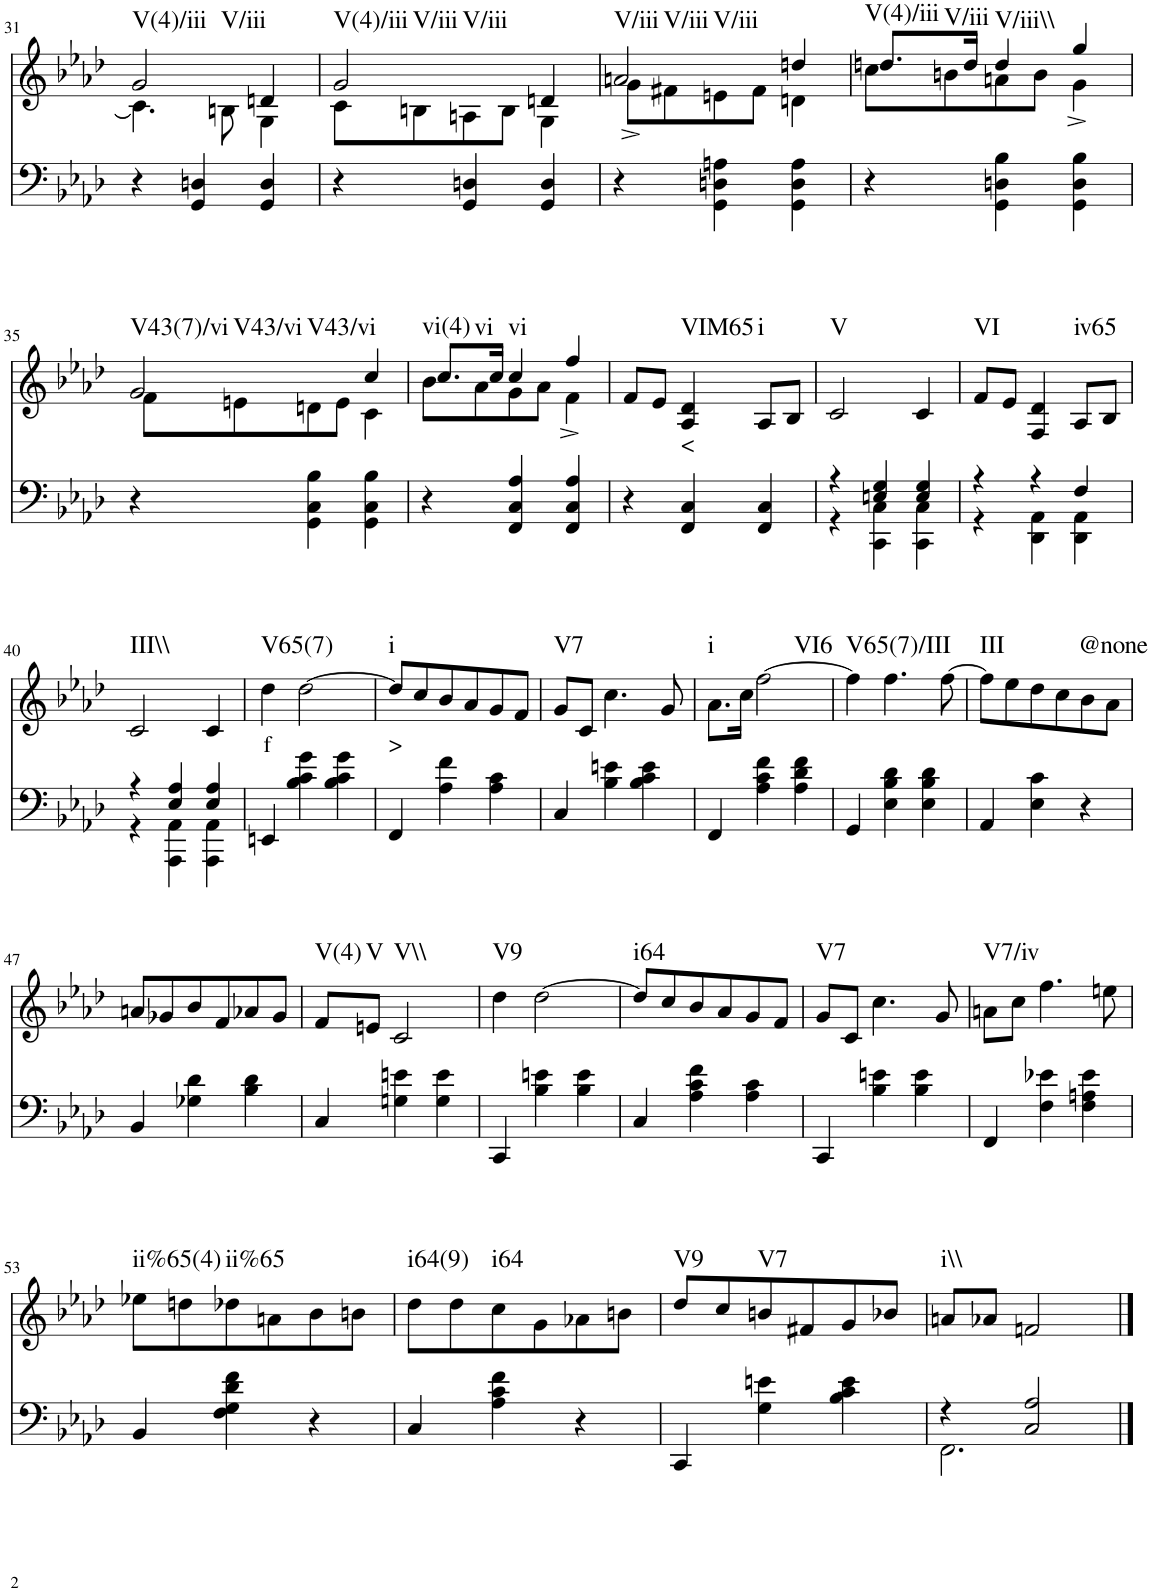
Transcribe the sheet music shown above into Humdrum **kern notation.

**kern	**kern	**text	**harte
*part2	*part1	*part1	*part1
*staff2	*staff1	*staff1	*
*I"piano	*I"piano	*	*
*I'Pno	*I'Pno	*	*
!!LO:PB:g=z
*clefF4	*clefG2	*	*
*k[b-e-a-d-]	*k[b-e-a-d-]	*	*
*f:	*f:	*	*
*M3/4	*M3/4	*	*
=31	=31	=31	=31
*	*^	*	*
!	!	!	!	!LO:H:n=1:kt=V(4)/iii
!	!	!	!	!LO:H:n=2:kt=V/iii
4r	2g/	4.c\]	.	N N
4GG/ 4Dn/	.	.	.	.
.	.	8Bn\	.	.
4GG/ 4D/	4dn/	4G\	.	.
=32	=32	=32	=32	=32
!	!	!	!	!LO:H:n=1:kt=V(4)/iii
!	!	!	!	!LO:H:n=2:kt=V/iii
!	!	!	!	!LO:H:n=3:kt=V/iii
4r	2g/	8c\L	.	N N N
.	.	8Bn\	.	.
4GG/ 4Dn/	.	8An\	.	.
.	.	8B\J	.	.
4GG/ 4D/	4dn/	4G\	.	.
=33	=33	=33	=33	=33
!	!	!	!	!LO:H:n=1:kt=V/iii
!	!	!	!	!LO:H:n=2:kt=V/iii
!	!	!	!	!LO:H:n=3:kt=V/iii
4r	2an/	8g^\L	.	N N N
.	.	8f#X\	.	.
4GG\ 4Dn\ 4An\	.	8en\	.	.
.	.	8f#\J	.	.
4GG\ 4D\ 4A\	4ddn/	4dn\	.	.
=34	=34	=34	=34	=34
!	!	!	!	!LO:H:n=1:kt=V(4)/iii
!	!	!	!	!LO:H:n=2:kt=V/iii
4r	8.ddn/L	8cc\L	.	N N
.	.	8bn\	.	.
.	16dd/Jk	.	.	.
!	!	!	!	!LO:H:kt=V/iii\\
4GG\ 4Dn\ 4B-\	4dd/	8an\	.	N
.	.	8b\J	.	.
4GG\ 4D\ 4B-\	4gg/	4g^\	.	.
!!LO:LB:g=z	!!
=35	=35	=35	=35	=35
!	!	!	!	!LO:H:n=1:kt=V43(7)/vi
!	!	!	!	!LO:H:n=2:kt=V43/vi
!	!	!	!	!LO:H:n=3:kt=V43/vi
4r	2g/	8f\L	.	N N N
.	.	8en\	.	.
4GG\ 4C\ 4B-\	.	8dn\	.	.
.	.	8e\J	.	.
4GG\ 4C\ 4B-\	4cc/	4c\	.	.
=36	=36	=36	=36	=36
!	!	!	!	!LO:H:n=1:kt=vi(4)
!	!	!	!	!LO:H:n=2:kt=vi
4r	8.cc/L	8b-\L	.	N N
.	.	8a-\	.	.
.	16cc/Jk	.	.	.
!	!	!	!	!LO:H:kt=vi
4FF/ 4C/ 4A-/	4cc/	8g\	.	N
.	.	8a-\J	.	.
4FF/ 4C/ 4A-/	4ff/	4f^\	.	.
*	*v	*v	*	*
=37	=37	=37	=37
4r	8f/L	.	.
.	8e-/J	.	.
!	!	!LO:LY:b	!LO:H:kt=VIM65
4FF/ 4C/	4A-/ 4d-/	<	N
!	!	!	!LO:H:kt=i
4FF/ 4C/	8A-/L	.	N
.	8B-/J	.	.
=38	=38	=38	=38
*^	*	*	*
!	!	!	!	!LO:H:kt=V
4r	4r	2c/	.	N
4En/ 4G/	4CC\ 4C\	.	.	.
4E/ 4G/	4CC\ 4C\	4c/	.	.
=39	=39	=39	=39	=39
!	!	!	!	!LO:H:kt=VI
4r	4r	8f/L	.	N
.	.	8e-/J	.	.
4r	4DD-\ 4AA-\	4F/ 4d-/	.	.
!	!	!	!	!LO:H:kt=iv65
4F/	4DD-\ 4AA-\	8A-/L	.	N
.	.	8B-/J	.	.
!!LO:LB:g=z
=40	=40	=40	=40	=40
!	!	!	!	!LO:H:kt=III\\
4r	4r	2c/	.	N
4E-/ 4A-/	4AAA-\ 4AA-\	.	.	.
4E-/ 4A-/	4AAA-\ 4AA-\	4c/	.	.
=41	=41	=41	=41	=41
!	!	!	!LO:LY:b	!LO:H:kt=V65(7)
*v	*v	*	*	*
4EEn/	4dd-\	f	N
4B-\ 4c\ 4g\	[2dd-\	.	.
4B-\ 4c\ 4g\	.	.	.
=42	=42	=42	=42
!	!	!LO:LY:b	!LO:H:kt=i
4FF/	8dd-/L]	>	N
.	8cc/	.	.
4A-\ 4f\	8b-/	.	.
.	8a-/	.	.
4A-\ 4c\	8g/	.	.
.	8f/J	.	.
=43	=43	=43	=43
!	!	!	!LO:H:kt=V7
4C/	8g/L	.	N
.	8c/J	.	.
4B-\ 4en\	4.cc\	.	.
4B-\ 4c\ 4e\	.	.	.
.	8g/	.	.
=44	=44	=44	=44
!	!	!	!LO:H:kt=i
4FF/	8.a-\L	.	N
.	16cc\Jk	.	.
!	!	!	!LO:H:kt=VI6
4A-\ 4c\ 4f\	[2ff\	.	N
4A-\ 4d-\ 4f\	.	.	.
=45	=45	=45	=45
!	!	!	!LO:H:kt=V65(7)/III
4GG/	4ff\]	.	N
4E-\ 4B-\ 4d-\	4.ff\	.	.
4E-\ 4B-\ 4d-\	.	.	.
.	[8ff\	.	.
=46	=46	=46	=46
!	!	!	!LO:H:kt=III
4AA-/	8ff\L]	.	N
.	8ee-\	.	.
4E-\ 4c\	8dd-\	.	.
.	8cc\	.	.
!	!	!	!LO:H:kt=@none
4r	8b-\	.	N
.	8a-\J	.	.
!!LO:LB:g=z
=47	=47	=47	=47
4BB-/	8an/L	.	.
.	8g-X/	.	.
4G-X\ 4d-\	8b-/	.	.
.	8f/	.	.
4B-\ 4d-\	8a-X/	.	.
.	8g-/J	.	.
=48	=48	=48	=48
!	!	!	!LO:H:kt=V(4)
4C/	8f/L	.	N
!	!	!	!LO:H:kt=V
.	8en/J	.	N
!	!	!	!LO:H:kt=V\\
4Gn\ 4en\	2c/	.	N
4G\ 4e\	.	.	.
=49	=49	=49	=49
!	!	!	!LO:H:kt=V9
4CC/	4dd-\	.	N
4B-\ 4en\	[2dd-\	.	.
4B-\ 4e\	.	.	.
=50	=50	=50	=50
!	!	!	!LO:H:kt=i64
4C/	8dd-/L]	.	N
.	8cc/	.	.
4A-\ 4c\ 4f\	8b-/	.	.
.	8a-/	.	.
4A-\ 4c\	8g/	.	.
.	8f/J	.	.
=51	=51	=51	=51
!	!	!	!LO:H:kt=V7
4CC/	8g/L	.	N
.	8c/J	.	.
4B-\ 4en\	4.cc\	.	.
4B-\ 4e\	.	.	.
.	8g/	.	.
=52	=52	=52	=52
!	!	!	!LO:H:kt=V7/iv
4FF/	8an\L	.	N
.	8cc\J	.	.
4F\ 4e-X\	4.ff\	.	.
4F\ 4An\ 4e-\	.	.	.
.	8een\	.	.
!!LO:LB:g=z
=53	=53	=53	=53
!	!	!	!LO:H:kt=ii%65(4)
4BB-/	8ee-X\L	.	N
.	8ddn\	.	.
!	!	!	!LO:H:kt=ii%65
4F\ 4G\ 4d-\ 4f\	8dd-X\	.	N
.	8an\	.	.
4r	8b-\	.	.
.	8bn\J	.	.
=54	=54	=54	=54
!	!	!	!LO:H:kt=i64(9)
4C/	8dd-\L	.	N
.	8dd-\	.	.
!	!	!	!LO:H:kt=i64
4A-\ 4c\ 4f\	8cc\	.	N
.	8g\	.	.
4r	8a-X\	.	.
.	8bn\J	.	.
=55	=55	=55	=55
!	!	!	!LO:H:kt=V9
4CC/	8dd-/L	.	N
.	8cc/	.	.
!	!	!	!LO:H:kt=V7
4G\ 4en\	8bn/	.	N
.	8f#X/	.	.
4B-\ 4c\ 4e\	8g/	.	.
.	8b-X/J	.	.
=56	=56	=56	=56
*^	*	*	*
!	!	!	!	!LO:H:kt=i\\
4r	2.FF\	8an/L	.	N
.	.	8a-X/J	.	.
2C/ 2A-/	.	2fn/	.	.
*v	*v	*	*	*
==	==	==	==
*-	*-	*-	*-
